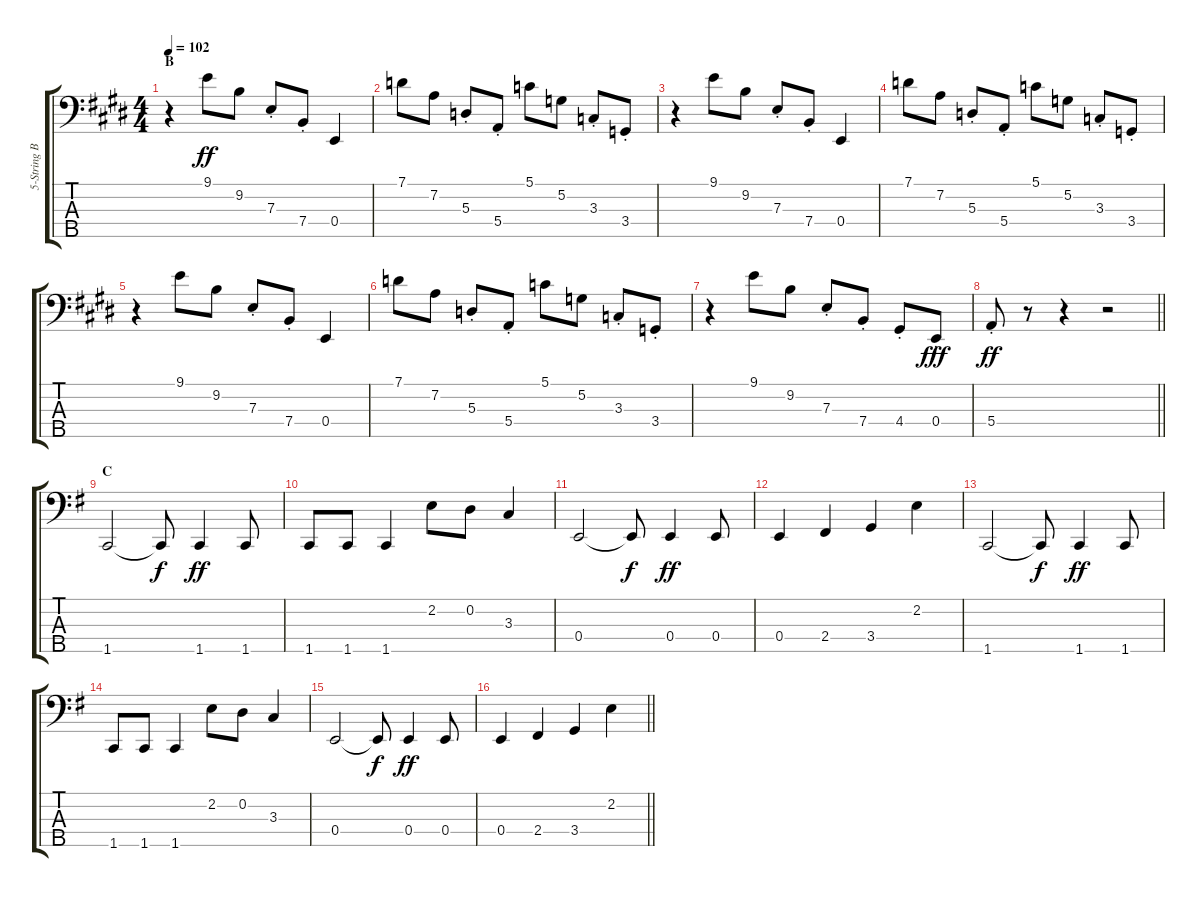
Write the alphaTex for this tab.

\track ("5-String Bass" "5-String B") {instrument electricbassfinger}
\staff {score tabs}
\tuning (G2 D2 A1 E1 B0) {hide}
\ts (4 4)
\section ("" "B")
\tempo 102
\clef f4
\ks e
r.4{dy ff} 9.1.8 9.2.8 7.3{st}.8 7.4{st}.8 0.4.4 |
7.1.8 7.2.8 5.3{st}.8 5.4{st}.8 5.1.8 5.2.8 3.3{st}.8 3.4{st}.8 |
r.4 9.1.8 9.2.8 7.3{st}.8 7.4{st}.8 0.4.4 |
7.1.8 7.2.8 5.3{st}.8 5.4{st}.8 5.1.8 5.2.8 3.3{st}.8 3.4{st}.8 |
r.4 9.1.8 9.2.8 7.3{st}.8 7.4{st}.8 0.4.4 |
7.1.8 7.2.8 5.3{st}.8 5.4{st}.8 5.1.8 5.2.8 3.3{st}.8 3.4{st}.8 |
r.4 9.1.8 9.2.8 7.3{st}.8 7.4{st}.8 4.4{st}.8 0.4{st}.8{dy fff} |
\barLineRight lightlight
5.4{st}.8{dy ff} r.8 r.4 r.2 |
\section ("" "C")
\ks g
1.5.2 1.5{t}.8{dy f} 1.5.4{dy ff} 1.5.8 |
1.5.8 1.5.8 1.5.4 2.2.8 0.2.8 3.3.4 |
0.4.2 0.4{t}.8{dy f} 0.4.4{dy ff} 0.4.8 |
0.4.4 2.4.4 3.4.4 2.2.4 |
1.5.2 1.5{t}.8{dy f} 1.5.4{dy ff} 1.5.8 |
1.5.8 1.5.8 1.5.4 2.2.8 0.2.8 3.3.4 |
0.4.2 0.4{t}.8{dy f} 0.4.4{dy ff} 0.4.8 |
\barLineRight lightlight
0.4.4 2.4.4 3.4.4 2.2.4
